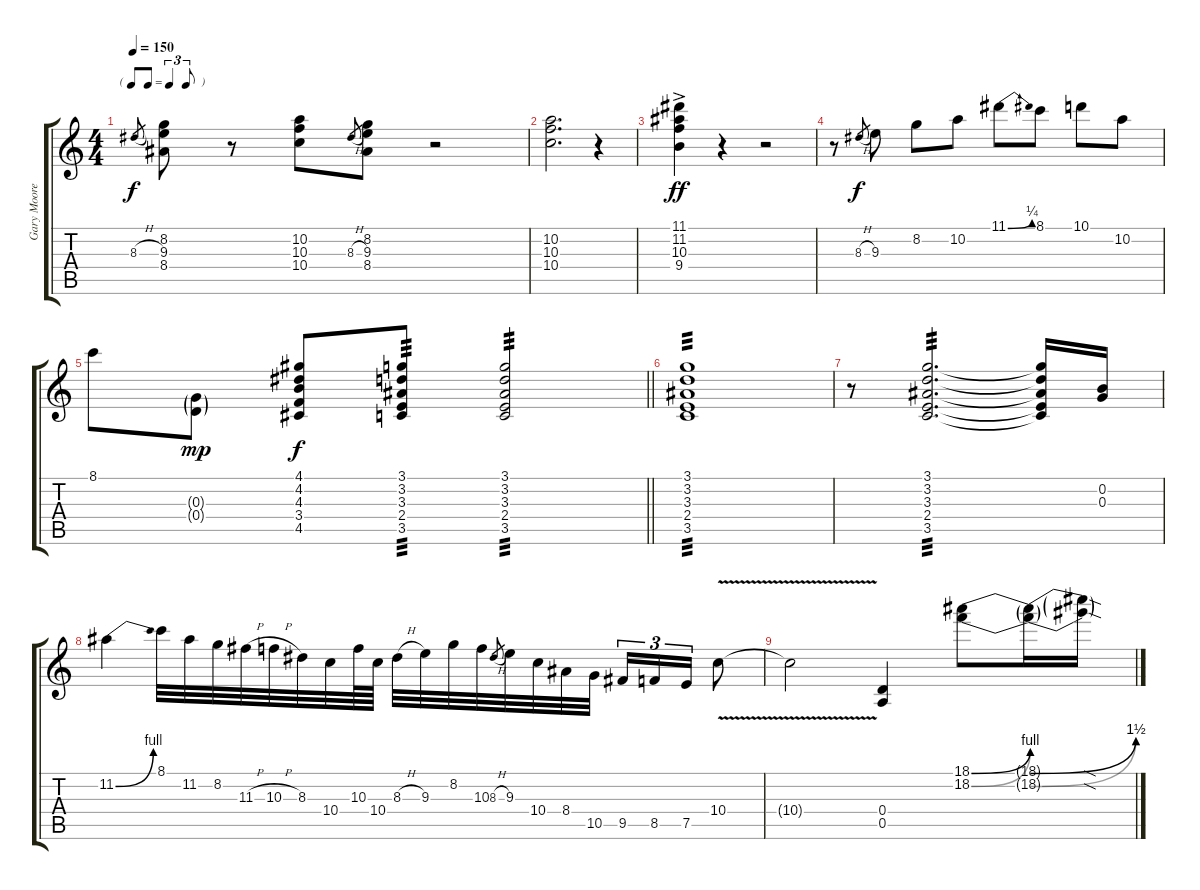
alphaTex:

\track ("Gary Moore - overdrive elctric" "Gary Moore") {instrument overdrivenguitar}
\staff {score tabs}
\tuning (E4 B3 G3 D3 A2 E2) {hide}
\ts (4 4)
\tf triplet8th
\tempo 150
\clef g2
\ks c
8.3{h}.8{gr dy f} (8.2 9.3 8.4).8 r.8 (10.2 10.3 10.4).8 8.3{h}.8{gr} (8.2 9.3 8.4).8 r.2 |
(10.2 10.3 10.4).2{d} r.4 |
(11.1{ac} 11.2{ac} 10.3{ac} 9.4{ac}).4{dy ff} r.4 r.2 |
r.8 8.3{h}.8{gr dy f} 9.3.8 8.2.8 10.2.8 11.1{be (bend 0 0 60 1)}.8 8.1.8 10.1.8 10.2.8 |
\barLineRight lightlight
8.1.8 (0.3{g} 0.4{g}).8{dy mp} (4.1 4.2 4.3 3.4 4.5).8{dy f} (3.1 3.2 3.3 2.4 3.5).8{tp 3} (3.1 3.2 3.3 2.4 3.5).2{tp 3} |
(3.1 3.2 3.3 2.4 3.5).1{tp 3} |
r.8 (3.1 3.2 3.3 2.4 3.5).2{d tp 3} (3.1{t} 3.2{t} 3.3{t} 2.4{t} 3.5{t}).16 (0.2 0.3).16 |
11.2{be (bend 0 0 60 4)}.4 8.1.32 11.2.32 8.2.32 11.3{h}.32 10.3{h}.32 8.3.32 10.4.32 10.3.64 10.4.64 8.3{h}.32 9.3.32 8.2.32 10.3.32 8.3{h}.8{gr} 9.3.32 10.4.32 8.4.32 10.5.32 9.5.16{tu (3 2)} 8.5.16{tu (3 2)} 7.5.16{tu (3 2)} 10.4{v}.8 |
10.4{v t}.2 (0.4 0.5).4 (18.1{be (bend 0 0 60 4)} 18.2{be (bend 0 0 60 4)}).8 (18.1{be (bend 0 0 60 6) t} 18.2{be (bend 0 0 60 6) t}).16 (18.1{sod t} 18.2{sod t}).16
